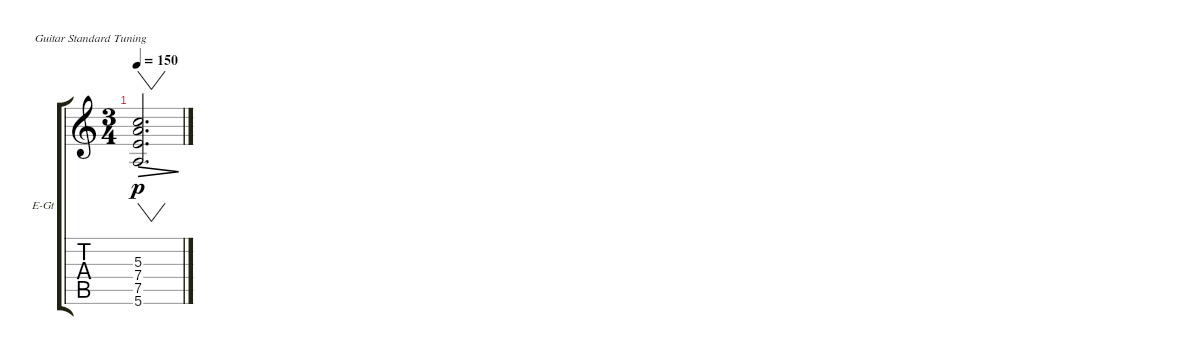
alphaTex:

\defaultSystemsLayout 4
\bracketExtendMode groupsimilarinstruments
\firstSystemTrackNameOrientation horizontal
\otherSystemsTrackNameOrientation horizontal
\track ("Electric Guitar" "E-Gt") {instrument electricguitarclean}
\staff {score tabs}
\tuning (E4 B3 G3 D3 A2 E2)
\ts (3 4)
\tempo 150
\clef g2
\ks c
(5.3{t} 7.4{t} 7.5{t} 5.6{t}).2{vw d dec dy p}
